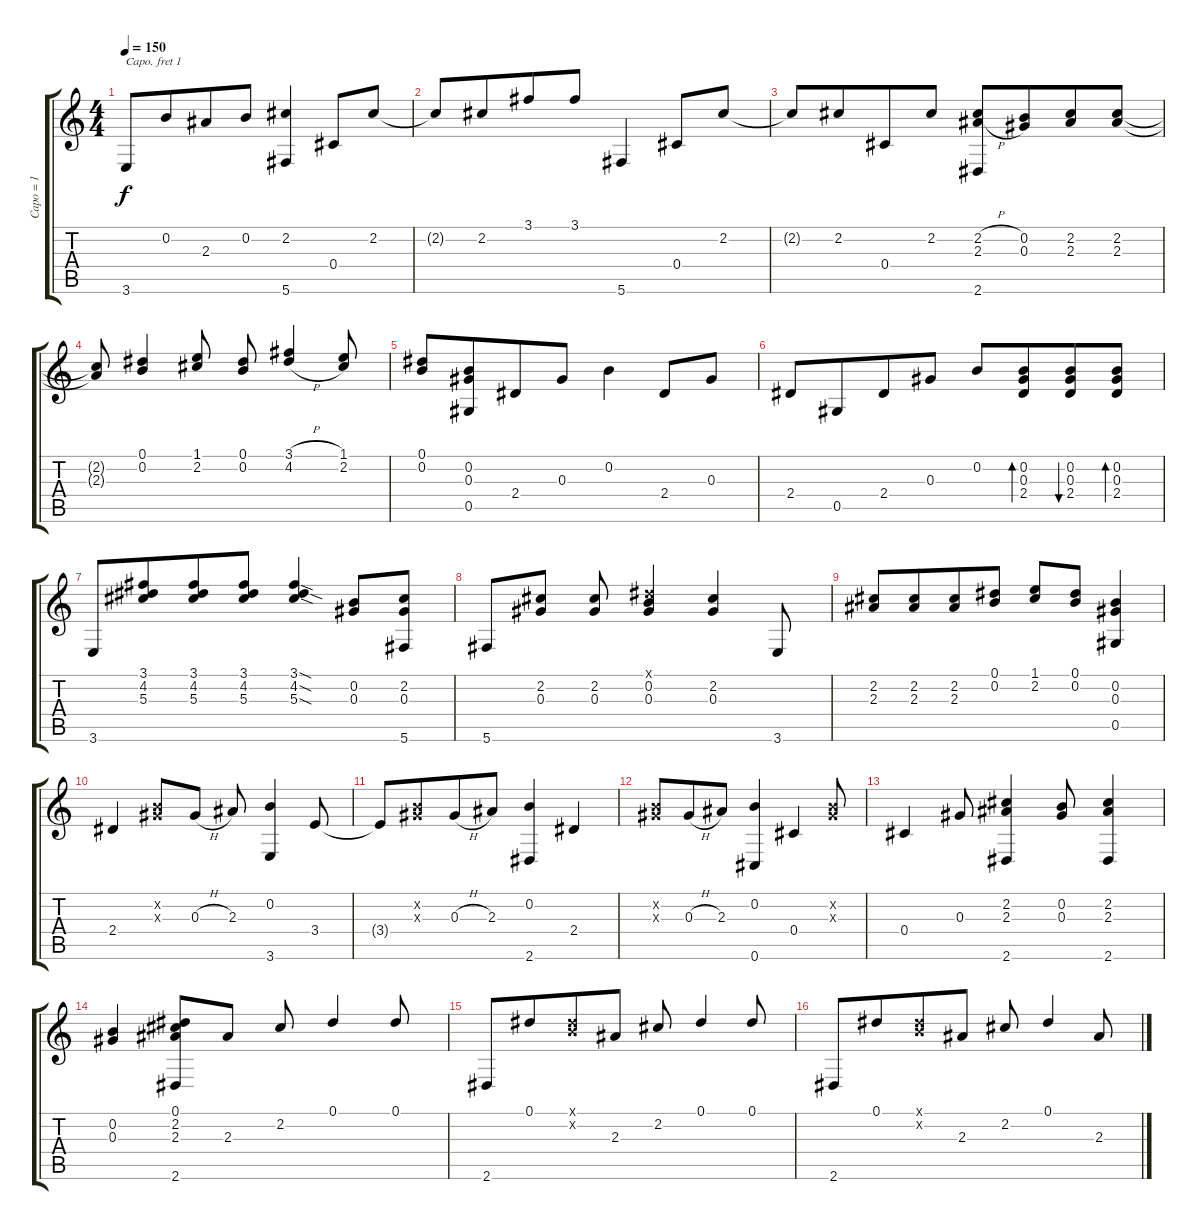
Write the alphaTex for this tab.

\track ("Capo = 1" "Capo = 1") {instrument acousticguitarsteel}
\staff {score tabs}
\capo 1
\tuning (D4 Bb3 G3 C3 G2 C2) {hide}
\ts (4 4)
\tempo 150
\clef g2
\ks c
3.6.8{dy f} 0.2.8{beam merge} 2.3.8 0.2.8 (2.2 5.6).4 0.4.8 2.2.8 |
2.2{t}.8{beam Up} 2.2.8{beam Up beam merge} 3.1.8{beam Up} 3.1.8{beam Up} 5.6.4 0.4.8 2.2.8 |
2.2{t}.8{beam Up} 2.2.8{beam Up beam merge} 0.4.8 2.2.8{beam Up} (2.2{h} 2.3{h} 2.6).8 (0.2 0.3).8{beam Up beam merge} (2.2 2.3).8{beam Up} (2.2 2.3).8{beam Up} |
(2.2{t} 2.3{t}).8{beam Up} (0.1 0.2).4{beam Up} (1.1 2.2).8{beam Up} (0.1 0.2).8{beam Up} (3.1{h} 4.2{h}).4{beam Up} (1.1 2.2).8{beam Up} |
(0.1 0.2).8 (0.2 0.3 0.5).8{beam merge} 2.4.8 0.3.8 0.2.4 2.4.8 0.3.8 |
2.4.8 0.5.8{beam merge} 2.4.8 0.3.8 0.2.8 (0.2 0.3 2.4).8{bd 60 beam merge} (0.2 0.3 2.4).8{bu 60} (0.2 0.3 2.4).8{bd 60} |
3.6.8 (3.1 4.2 5.3).8{beam merge} (3.1 4.2 5.3).8{beam Up} (3.1 4.2 5.3).8{beam Up} (3.1{sod} 4.2{sod} 5.3{sod}).4{beam Up} (0.2 0.3).8 (2.2 0.3 5.6).8 |
5.6.8 (2.2 0.3).8 (2.2 0.3).8{beam Up} (0.1{x} 0.2 0.3).4{beam Up} (2.2 0.3).4{beam Up} 3.6.8{beam Up} |
(2.2 2.3).8{beam Up} (2.2 2.3).8{beam Up beam merge} (2.2 2.3).8{beam Up} (0.1 0.2).8{beam Up} (1.1 2.2).8{beam Up} (0.1 0.2).8{beam Up beam merge} (0.2 0.3 0.5).4 |
2.4.4 (0.2{x} 0.3{x}).8{beam merge} 0.3{h}.8 2.3.8 (0.2 3.6).4 3.4.8 |
3.4{t}.8 (0.2{x} 0.3{x}).8{beam merge} 0.3{h}.8 2.3.8 (0.2 2.6).4 2.4.4 |
(0.2{x} 0.3{x}).8 0.3{h}.8{beam merge} 2.3.8 (0.2 0.6).4 0.4.4 (0.2{x} 0.3{x}).8 |
0.4.4 0.3.8 (2.2 2.3 2.6).4 (0.2 0.3).8 (2.2 2.3 2.6).4 |
(0.2 0.3).4 (0.1 2.2 2.3 2.6).8 2.3.8 2.2.8{beam Up} 0.1.4{beam Up} 0.1.8{beam Up} |
2.6.8 0.1.8{beam merge} (0.1{x} 0.2{x}).8{beam Up} 2.3.8{beam Up} 2.2.8{beam Up} 0.1.4{beam Up} 0.1.8{beam Up} |
2.6.8 0.1.8{beam merge} (0.1{x} 0.2{x}).8{beam Up} 2.3.8{beam Up} 2.2.8{beam Up} 0.1.4{beam Up} 2.3.8
